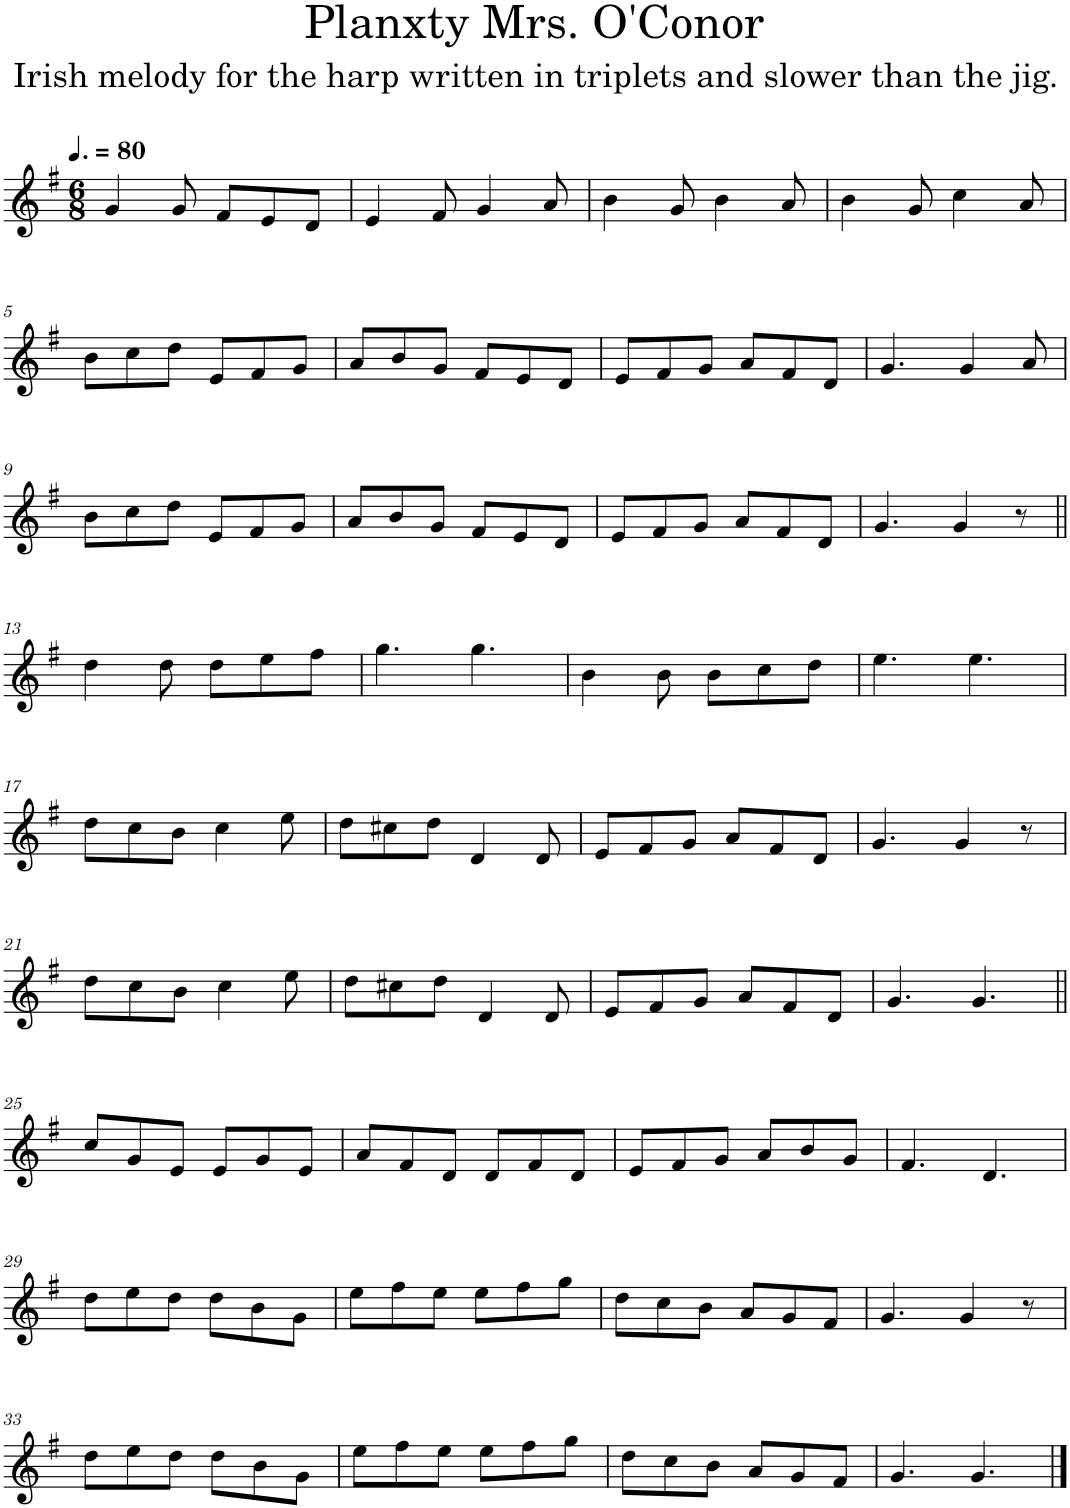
**kern
*part1
*staff1
*I"Flute
*I'Fl.
*clefG2
*k[f#]
*M6/8
*MM120
=1
4g/
8g/
8f#/L
8e/
8d/J
=2
4e/
8f#/
4g/
8a/
=3
4b\
8g/
4b\
8a/
=4
4b\
8g/
4cc\
8a/
!!LO:LB:g=z
=5
8b\L
8cc\
8dd\J
8e/L
8f#/
8g/J
=6
8a/L
8b/
8g/J
8f#/L
8e/
8d/J
=7
8e/L
8f#/
8g/J
8a/L
8f#/
8d/J
=8
4.g/
4g/
8a/
!!LO:LB:g=z
=9
8b\L
8cc\
8dd\J
8e/L
8f#/
8g/J
=10
8a/L
8b/
8g/J
8f#/L
8e/
8d/J
=11
8e/L
8f#/
8g/J
8a/L
8f#/
8d/J
=12
4.g/
4g/
8r
!!LO:LB:g=z
=13||
4dd\
8dd\
8dd\L
8ee\
8ff#\J
=14
4.gg\
4.gg\
=15
4b\
8b\
8b\L
8cc\
8dd\J
=16
4.ee\
4.ee\
!!LO:LB:g=z
=17
8dd\L
8cc\
8b\J
4cc\
8ee\
=18
8dd\L
8cc#X\
8dd\J
4d/
8d/
=19
8e/L
8f#/
8g/J
8a/L
8f#/
8d/J
=20
4.g/
4g/
8r
!!LO:LB:g=z
=21
8dd\L
8cc\
8b\J
4cc\
8ee\
=22
8dd\L
8cc#X\
8dd\J
4d/
8d/
=23
8e/L
8f#/
8g/J
8a/L
8f#/
8d/J
=24
4.g/
4.g/
!!LO:LB:g=z
=25||
8cc/L
8g/
8e/J
8e/L
8g/
8e/J
=26
8a/L
8f#/
8d/J
8d/L
8f#/
8d/J
=27
8e/L
8f#/
8g/J
8a/L
8b/
8g/J
=28
4.f#/
4.d/
!!LO:LB:g=z
=29
8dd\L
8ee\
8dd\J
8dd\L
8b\
8g\J
=30
8ee\L
8ff#\
8ee\J
8ee\L
8ff#\
8gg\J
=31
8dd\L
8cc\
8b\J
8a/L
8g/
8f#/J
=32
4.g/
4g/
8r
!!LO:LB:g=z
=33
8dd\L
8ee\
8dd\J
8dd\L
8b\
8g\J
=34
8ee\L
8ff#\
8ee\J
8ee\L
8ff#\
8gg\J
=35
8dd\L
8cc\
8b\J
8a/L
8g/
8f#/J
=36
4.g/
4.g/
==
*-
